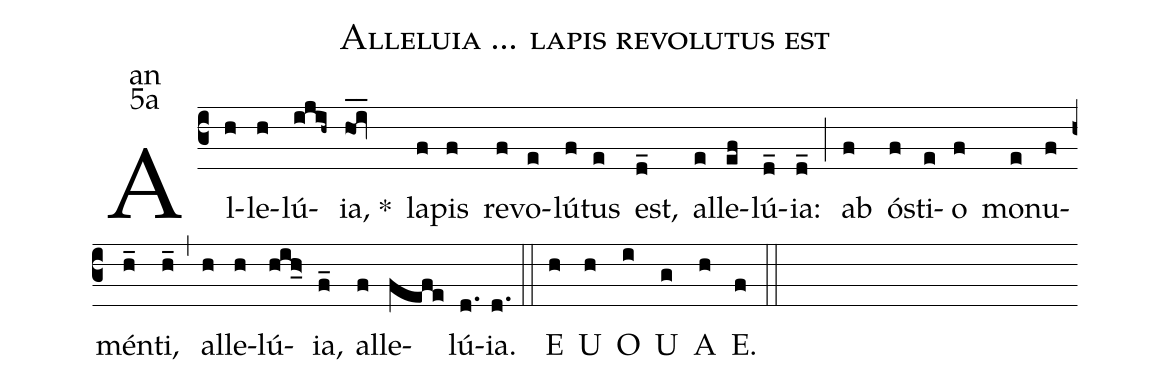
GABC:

name:Alleluia ... lapis revolutus est;
office-part:an;
mode:5a;
%%
(c3) Al(h)le(h)lú(ijih~){ia}, <sp>*</sp>(hoi__)
la(f)pis(f) re(f)vo(e)lú(f)tus(e) est,(d_) al(e)le(ef)lú(d_){ia}:(d_) (;)
ab(f) ó(f)sti(e)o(f) mon(e)u(f)mén(h_)ti,(h_) (,)
al(h)le(h)lú(hih>_0){ia},(f_) al(f)le(fefe)lú(d.){ia}.(d.) (::)
<eu> E(h) U(h) O(i) U(g) A(h) E.(f) </eu>  (::)
